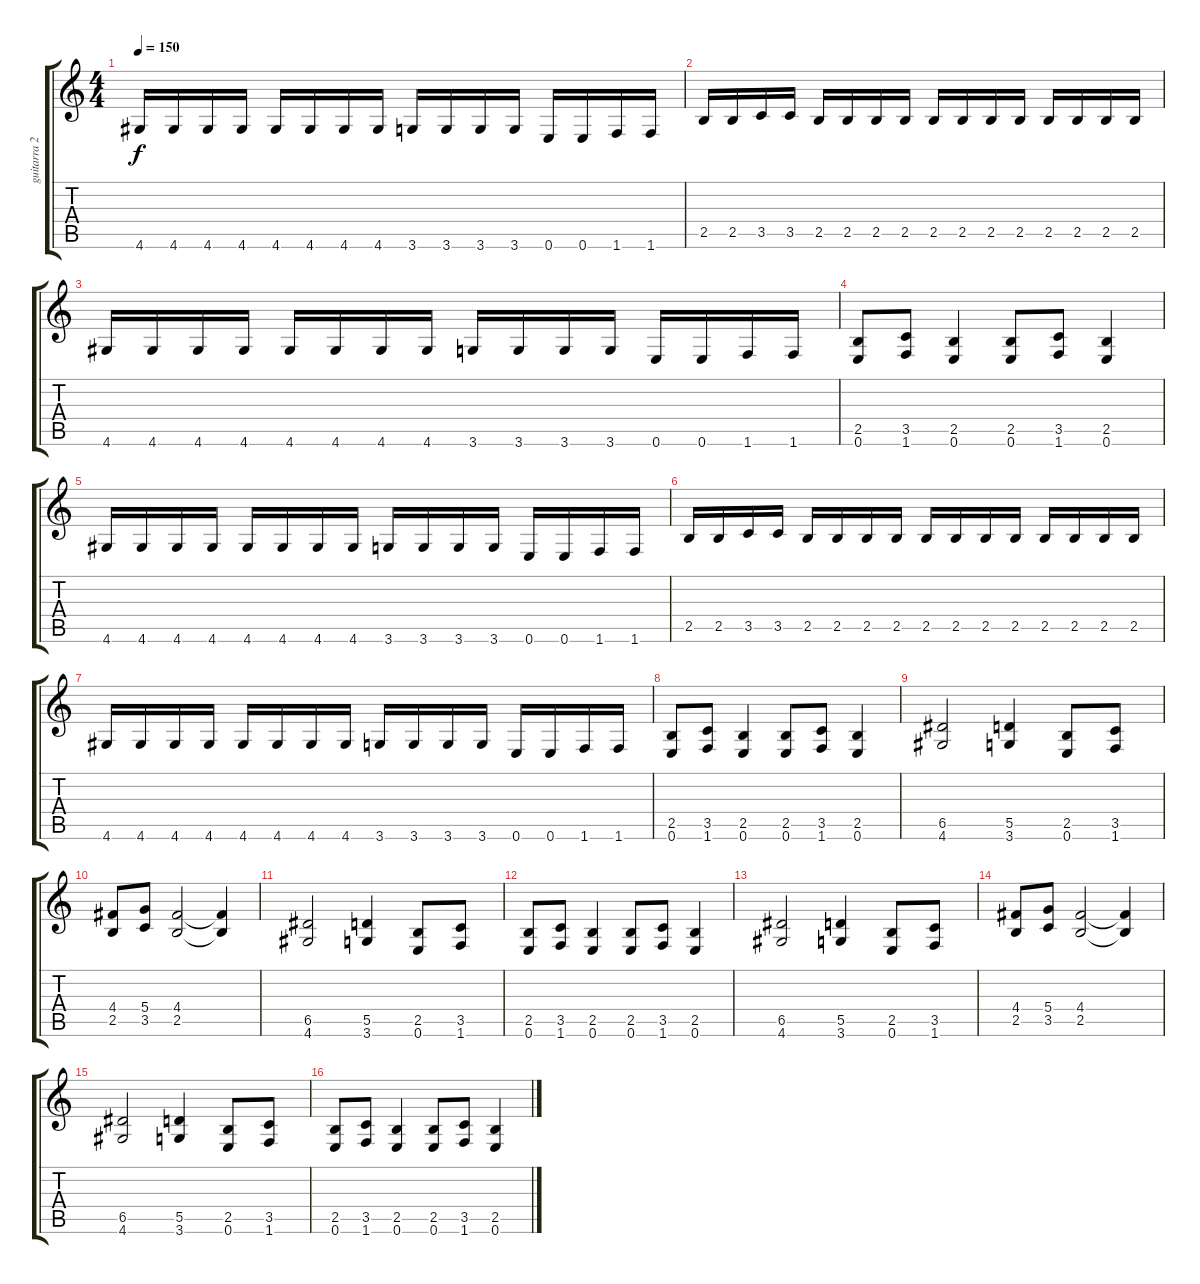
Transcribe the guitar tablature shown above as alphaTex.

\track ("guitarra 2" "guitarra 2") {instrument distortionguitar}
\staff {score tabs}
\tuning (E4 B3 G3 D3 A2 E2) {hide}
\ts (4 4)
\tempo 150
\clef g2
\ks c
4.6.16{dy f} 4.6.16 4.6.16 4.6.16 4.6.16 4.6.16 4.6.16 4.6.16 3.6.16 3.6.16 3.6.16 3.6.16 0.6.16 0.6.16 1.6.16 1.6.16 |
2.5.16 2.5.16 3.5.16 3.5.16 2.5.16 2.5.16 2.5.16 2.5.16 2.5.16 2.5.16 2.5.16 2.5.16 2.5.16 2.5.16 2.5.16 2.5.16 |
4.6.16 4.6.16 4.6.16 4.6.16 4.6.16 4.6.16 4.6.16 4.6.16 3.6.16 3.6.16 3.6.16 3.6.16 0.6.16 0.6.16 1.6.16 1.6.16 |
(2.5 0.6).8 (3.5 1.6).8 (2.5 0.6).4 (2.5 0.6).8 (3.5 1.6).8 (2.5 0.6).4 |
4.6.16 4.6.16 4.6.16 4.6.16 4.6.16 4.6.16 4.6.16 4.6.16 3.6.16 3.6.16 3.6.16 3.6.16 0.6.16 0.6.16 1.6.16 1.6.16 |
2.5.16 2.5.16 3.5.16 3.5.16 2.5.16 2.5.16 2.5.16 2.5.16 2.5.16 2.5.16 2.5.16 2.5.16 2.5.16 2.5.16 2.5.16 2.5.16 |
4.6.16 4.6.16 4.6.16 4.6.16 4.6.16 4.6.16 4.6.16 4.6.16 3.6.16 3.6.16 3.6.16 3.6.16 0.6.16 0.6.16 1.6.16 1.6.16 |
(2.5 0.6).8 (3.5 1.6).8 (2.5 0.6).4 (2.5 0.6).8 (3.5 1.6).8 (2.5 0.6).4 |
(6.5 4.6).2 (5.5 3.6).4 (2.5 0.6).8 (3.5 1.6).8 |
(4.4 2.5).8 (5.4 3.5).8 (4.4 2.5).2 (4.4{t} 2.5{t}).4 |
(6.5 4.6).2 (5.5 3.6).4 (2.5 0.6).8 (3.5 1.6).8 |
(2.5 0.6).8 (3.5 1.6).8 (2.5 0.6).4 (2.5 0.6).8 (3.5 1.6).8 (2.5 0.6).4 |
(6.5 4.6).2 (5.5 3.6).4 (2.5 0.6).8 (3.5 1.6).8 |
(4.4 2.5).8 (5.4 3.5).8 (4.4 2.5).2 (4.4{t} 2.5{t}).4 |
(6.5 4.6).2 (5.5 3.6).4 (2.5 0.6).8 (3.5 1.6).8 |
(2.5 0.6).8 (3.5 1.6).8 (2.5 0.6).4 (2.5 0.6).8 (3.5 1.6).8 (2.5 0.6).4
